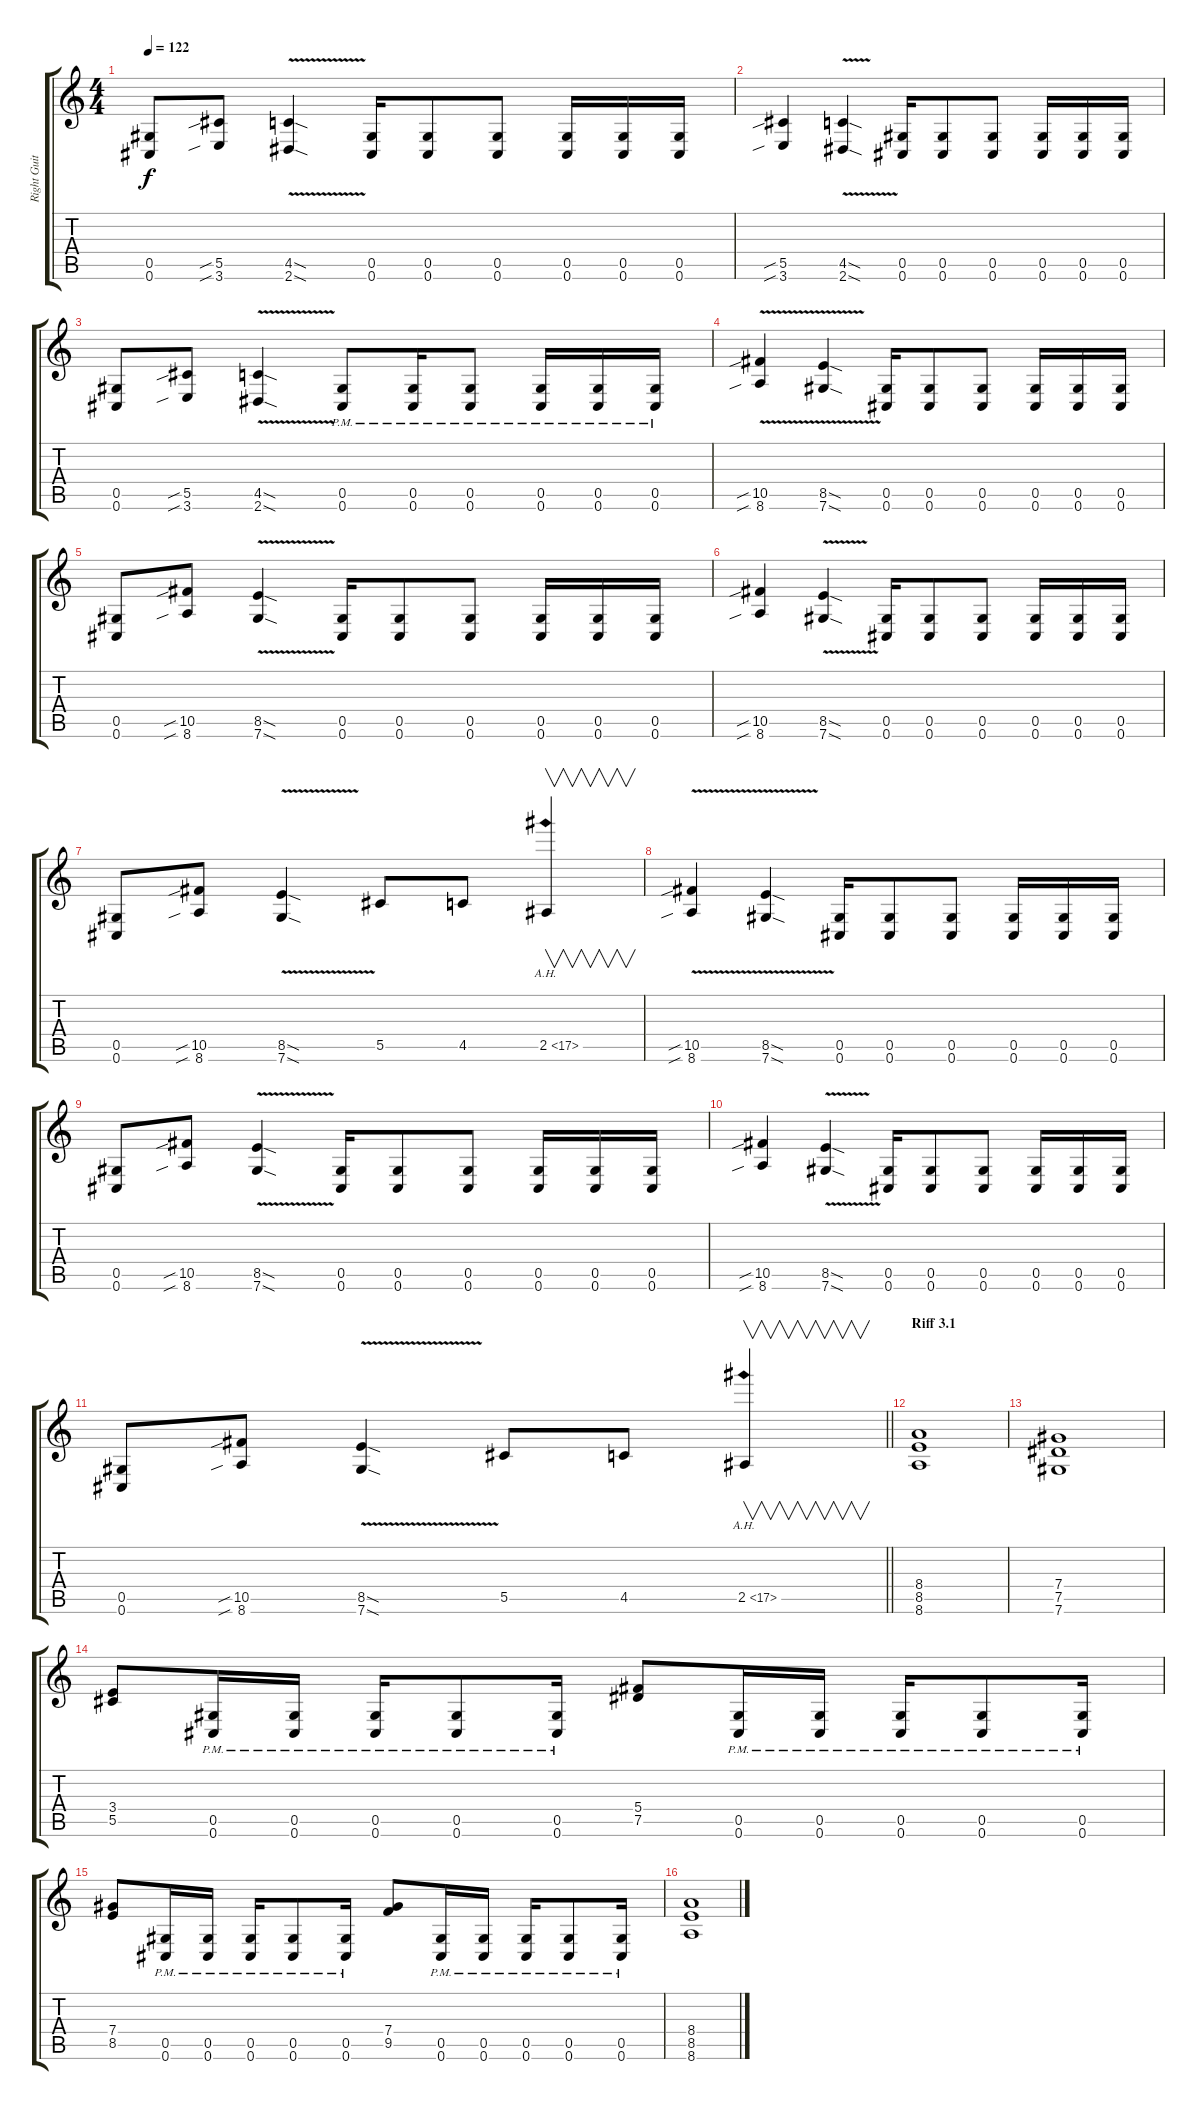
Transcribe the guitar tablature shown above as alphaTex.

\track ("Right Guitar" "Right Guit") {instrument overdrivenguitar}
\staff {score tabs}
\tuning (Eb4 Bb3 Gb3 Db3 Ab2 Db2) {hide}
\ts (4 4)
\tempo 122
\clef g2
\ks c
(0.5 0.6).8{dy f} (5.5{sib} 3.6{sib}).8 (4.5{v sod} 2.6{v sod}).4 (0.5 0.6).16 (0.5 0.6).8 (0.5 0.6).8 (0.5 0.6).16 (0.5 0.6).16 (0.5 0.6).16 |
(5.5{sib} 3.6{sib}).4 (4.5{v sod} 2.6{v sod}).4 (0.5 0.6).16 (0.5 0.6).8 (0.5 0.6).8 (0.5 0.6).16 (0.5 0.6).16 (0.5 0.6).16 |
(0.5 0.6).8 (5.5{sib} 3.6{sib}).8 (4.5{v sod} 2.6{v sod}).4 (0.5{pm} 0.6{pm}).8 (0.5{pm} 0.6{pm}).16 (0.5{pm} 0.6{pm}).8 (0.5{pm} 0.6{pm}).16 (0.5{pm} 0.6{pm}).16 (0.5{pm} 0.6{pm}).16 |
(10.5{v sib} 8.6{v sib}).4 (8.5{v sod} 7.6{v sod}).4 (0.5 0.6).16 (0.5 0.6).8 (0.5 0.6).8 (0.5 0.6).16 (0.5 0.6).16 (0.5 0.6).16 |
(0.5 0.6).8 (10.5{sib} 8.6{sib}).8 (8.5{v sod} 7.6{v sod}).4 (0.5 0.6).16 (0.5 0.6).8 (0.5 0.6).8 (0.5 0.6).16 (0.5 0.6).16 (0.5 0.6).16 |
(10.5{sib} 8.6{sib}).4 (8.5{v sod} 7.6{v sod}).4 (0.5 0.6).16 (0.5 0.6).8 (0.5 0.6).8 (0.5 0.6).16 (0.5 0.6).16 (0.5 0.6).16 |
(0.5 0.6).8 (10.5{sib} 8.6{sib}).8 (8.5{v sod} 7.6{v sod}).4 5.5.8 4.5.8 2.5{ah 15}.4{v} |
(10.5{v sib} 8.6{v sib}).4 (8.5{v sod} 7.6{v sod}).4 (0.5 0.6).16 (0.5 0.6).8 (0.5 0.6).8 (0.5 0.6).16 (0.5 0.6).16 (0.5 0.6).16 |
(0.5 0.6).8 (10.5{sib} 8.6{sib}).8 (8.5{v sod} 7.6{v sod}).4 (0.5 0.6).16 (0.5 0.6).8 (0.5 0.6).8 (0.5 0.6).16 (0.5 0.6).16 (0.5 0.6).16 |
(10.5{sib} 8.6{sib}).4 (8.5{v sod} 7.6{v sod}).4 (0.5 0.6).16 (0.5 0.6).8 (0.5 0.6).8 (0.5 0.6).16 (0.5 0.6).16 (0.5 0.6).16 |
\barLineRight lightlight
(0.5 0.6).8 (10.5{sib} 8.6{sib}).8 (8.5{v sod} 7.6{v sod}).4 5.5.8 4.5.8 2.5{ah 15}.4{v} |
\section ("" "Riff 3.1")
(8.4 8.5 8.6).1 |
(7.4 7.5 7.6).1 |
(3.4 5.5).8 (0.5{pm} 0.6{pm}).16 (0.5{pm} 0.6{pm}).16 (0.5{pm} 0.6{pm}).16 (0.5{pm} 0.6{pm}).8 (0.5{pm} 0.6{pm}).16 (5.4 7.5).8 (0.5{pm} 0.6{pm}).16 (0.5{pm} 0.6{pm}).16 (0.5{pm} 0.6{pm}).16 (0.5{pm} 0.6{pm}).8 (0.5{pm} 0.6{pm}).16 |
(7.4 8.5).8 (0.5{pm} 0.6{pm}).16 (0.5{pm} 0.6{pm}).16 (0.5{pm} 0.6{pm}).16 (0.5{pm} 0.6{pm}).8 (0.5{pm} 0.6{pm}).16 (7.4 9.5).8 (0.5{pm} 0.6{pm}).16 (0.5{pm} 0.6{pm}).16 (0.5{pm} 0.6{pm}).16 (0.5{pm} 0.6{pm}).8 (0.5{pm} 0.6{pm}).16 |
(8.4 8.5 8.6).1
